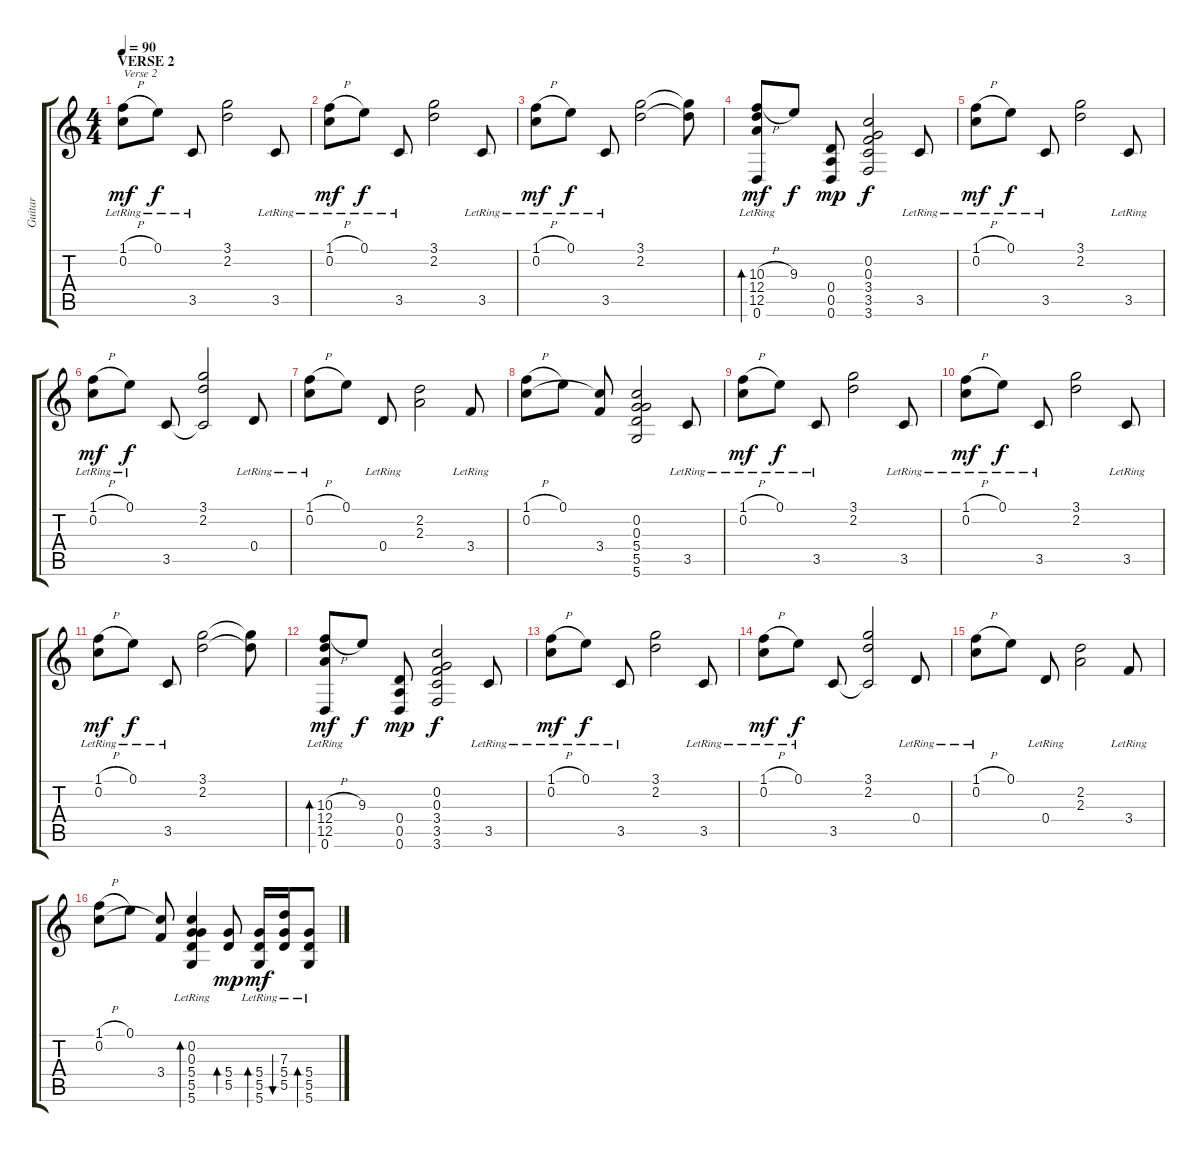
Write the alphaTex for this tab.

\track ("Guitar" "Guitar") {instrument acousticguitarnylon}
\staff {score tabs}
\tuning (E4 C4 G3 D3 A2 D2) {hide}
\ts (4 4)
\section ("" "VERSE 2")
\tempo 90
\clef g2
\ks c
(1.1{h} 0.2{lr}).8{txt "Verse 2" dy mf} 0.1{lr}.8{dy f} 3.5{lr}.8 (3.1 2.2).2 3.5{lr}.8 |
(1.1{h} 0.2{lr}).8{dy mf} 0.1{lr}.8{dy f} 3.5{lr}.8 (3.1 2.2).2 3.5{lr}.8 |
(1.1{h} 0.2{lr}).8{dy mf} 0.1{lr}.8{dy f} 3.5{lr}.8 (3.1 2.2).2 (3.1{t} 2.2{t}).8 |
(10.3{h} 12.4{lr} 12.5{lr} 0.6{lr}).8{bd 60 dy mf} 9.3.8{dy f} (0.4 0.5 0.6).8{dy mp} (0.2 0.3 3.4 3.5 3.6).2{dy f} 3.5{lr}.8 |
(1.1{h} 0.2{lr}).8{dy mf} 0.1{lr}.8{dy f} 3.5{lr}.8 (3.1 2.2).2 3.5{lr}.8 |
(1.1{h} 0.2{lr}).8{dy mf} 0.1{lr}.8{dy f} 3.5.8 (3.1 2.2 3.5{t}).2 0.4{lr}.8 |
(1.1{h} 0.2{lr}).8 0.1.8 0.4{lr}.8 (2.2 2.3).2 3.4{lr}.8 |
(1.1{h} 0.2).8 0.1.8 (0.2{t} 3.4).8 (0.2 0.3 5.4 5.5 5.6).2 3.5{lr}.8 |
(1.1{h} 0.2{lr}).8{dy mf} 0.1{lr}.8{dy f} 3.5{lr}.8 (3.1 2.2).2 3.5{lr}.8 |
(1.1{h} 0.2{lr}).8{dy mf} 0.1{lr}.8{dy f} 3.5{lr}.8 (3.1 2.2).2 3.5{lr}.8 |
(1.1{h} 0.2{lr}).8{dy mf} 0.1{lr}.8{dy f} 3.5{lr}.8 (3.1 2.2).2 (3.1{t} 2.2{t}).8 |
(10.3{h} 12.4{lr} 12.5{lr} 0.6{lr}).8{bd 60 dy mf} 9.3.8{dy f} (0.4 0.5 0.6).8{dy mp} (0.2 0.3 3.4 3.5 3.6).2{dy f} 3.5{lr}.8 |
(1.1{h} 0.2{lr}).8{dy mf} 0.1{lr}.8{dy f} 3.5{lr}.8 (3.1 2.2).2 3.5{lr}.8 |
(1.1{h} 0.2{lr}).8{dy mf} 0.1{lr}.8{dy f} 3.5.8 (3.1 2.2 3.5{t}).2 0.4{lr}.8 |
(1.1{h} 0.2{lr}).8 0.1.8 0.4{lr}.8 (2.2 2.3).2 3.4{lr}.8 |
(1.1{h} 0.2).8 0.1.8 (0.2{t} 3.4).8 (0.2{lr} 0.3{lr} 5.4{lr} 5.5{lr} 5.6{lr}).4{bd 30} (5.4 5.5).8{bd 30 dy mp} (5.4{lr} 5.5{lr} 5.6).16{bd 30 dy mf} (7.3{lr} 5.4{lr} 5.5{lr}).16{bu 30} (5.4{lr} 5.5{lr} 5.6{lr}).8{bd 30}
